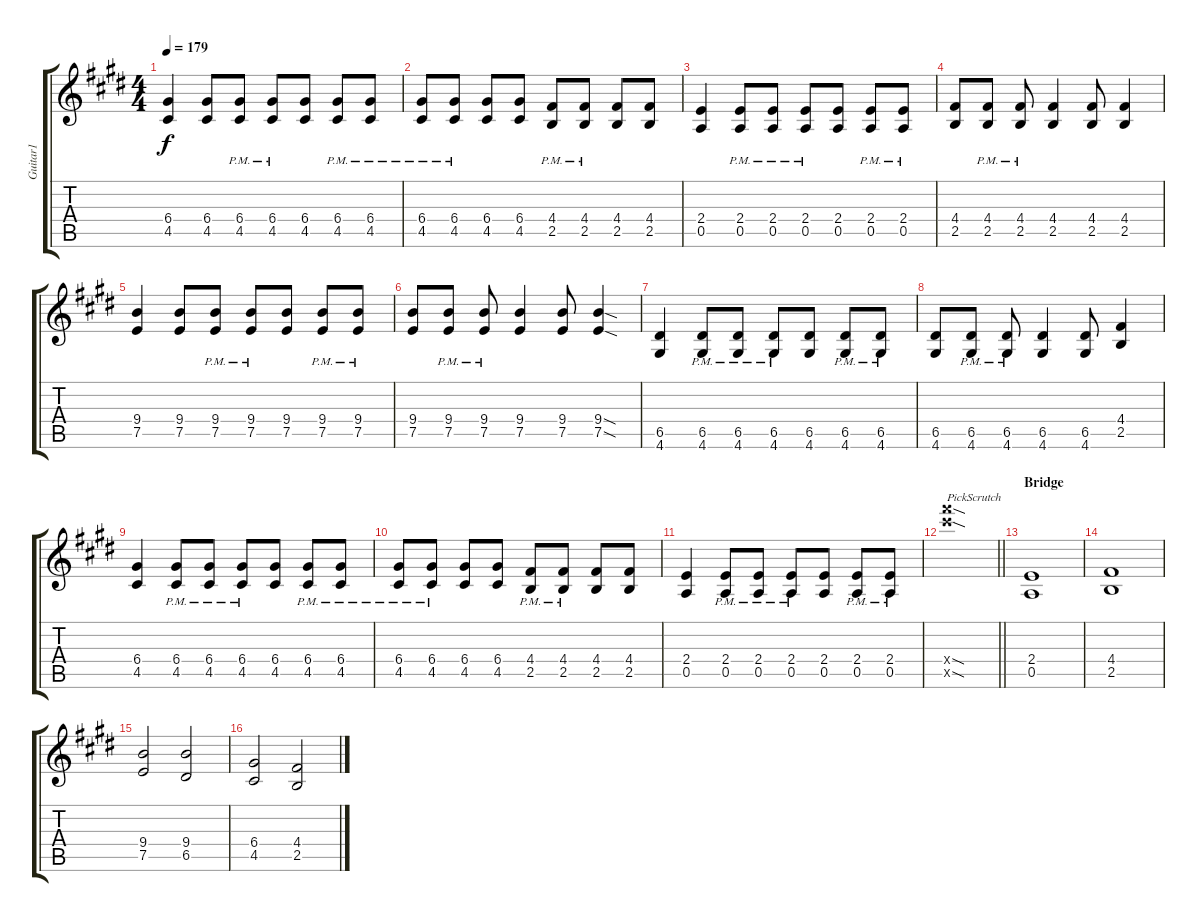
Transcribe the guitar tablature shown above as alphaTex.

\track ("Guitar1" "Guitar1") {instrument distortionguitar}
\staff {score tabs}
\tuning (E4 B3 G3 D3 A2 E2) {hide}
\ts (4 4)
\tempo 179
\clef g2
\ks e
(6.4 4.5).4{dy f} (6.4 4.5).8 (6.4{pm} 4.5{pm}).8 (6.4{pm} 4.5{pm}).8 (6.4 4.5).8 (6.4{pm} 4.5{pm}).8 (6.4{pm} 4.5{pm}).8 |
(6.4{pm} 4.5{pm}).8 (6.4{pm} 4.5{pm}).8 (6.4 4.5).8 (6.4 4.5).8 (4.4{pm} 2.5{pm}).8 (4.4{pm} 2.5{pm}).8 (4.4 2.5).8 (4.4 2.5).8 |
(2.4 0.5).4 (2.4{pm} 0.5{pm}).8 (2.4{pm} 0.5{pm}).8 (2.4{pm} 0.5{pm}).8 (2.4 0.5).8 (2.4{pm} 0.5{pm}).8 (2.4{pm} 0.5{pm}).8 |
(4.4 2.5).8 (4.4{pm} 2.5{pm}).8 (4.4{pm} 2.5{pm}).8 (4.4 2.5).4 (4.4 2.5).8 (4.4 2.5).4 |
(9.4 7.5).4 (9.4 7.5).8 (9.4{pm} 7.5{pm}).8 (9.4{pm} 7.5{pm}).8 (9.4 7.5).8 (9.4{pm} 7.5{pm}).8 (9.4{pm} 7.5{pm}).8 |
(9.4 7.5).8 (9.4{pm} 7.5{pm}).8 (9.4{pm} 7.5{pm}).8 (9.4 7.5).4 (9.4 7.5).8 (9.4{sod} 7.5{sod}).4 |
(6.5 4.6).4 (6.5{pm} 4.6{pm}).8 (6.5{pm} 4.6{pm}).8 (6.5{pm} 4.6{pm}).8 (6.5 4.6).8 (6.5{pm} 4.6{pm}).8 (6.5{pm} 4.6{pm}).8 |
(6.5 4.6).8 (6.5{pm} 4.6{pm}).8 (6.5{pm} 4.6{pm}).8 (6.5 4.6).4 (6.5 4.6).8 (4.4 2.5).4 |
(6.4 4.5).4 (6.4{pm} 4.5{pm}).8 (6.4{pm} 4.5{pm}).8 (6.4{pm} 4.5{pm}).8 (6.4 4.5).8 (6.4{pm} 4.5{pm}).8 (6.4{pm} 4.5{pm}).8 |
(6.4{pm} 4.5{pm}).8 (6.4{pm} 4.5{pm}).8 (6.4 4.5).8 (6.4 4.5).8 (4.4{pm} 2.5{pm}).8 (4.4{pm} 2.5{pm}).8 (4.4 2.5).8 (4.4 2.5).8 |
(2.4 0.5).4 (2.4{pm} 0.5{pm}).8 (2.4{pm} 0.5{pm}).8 (2.4{pm} 0.5{pm}).8 (2.4 0.5).8 (2.4{pm} 0.5{pm}).8 (2.4{pm} 0.5{pm}).8 |
\barLineRight lightlight
(28.4{sod x} 28.5{sod x}).1{txt "PickScrutch"} |
\section ("" "Bridge")
(2.4 0.5).1 |
(4.4 2.5).1 |
(9.4 7.5).2 (9.4 6.5).2 |
(6.4 4.5).2 (4.4 2.5).2
